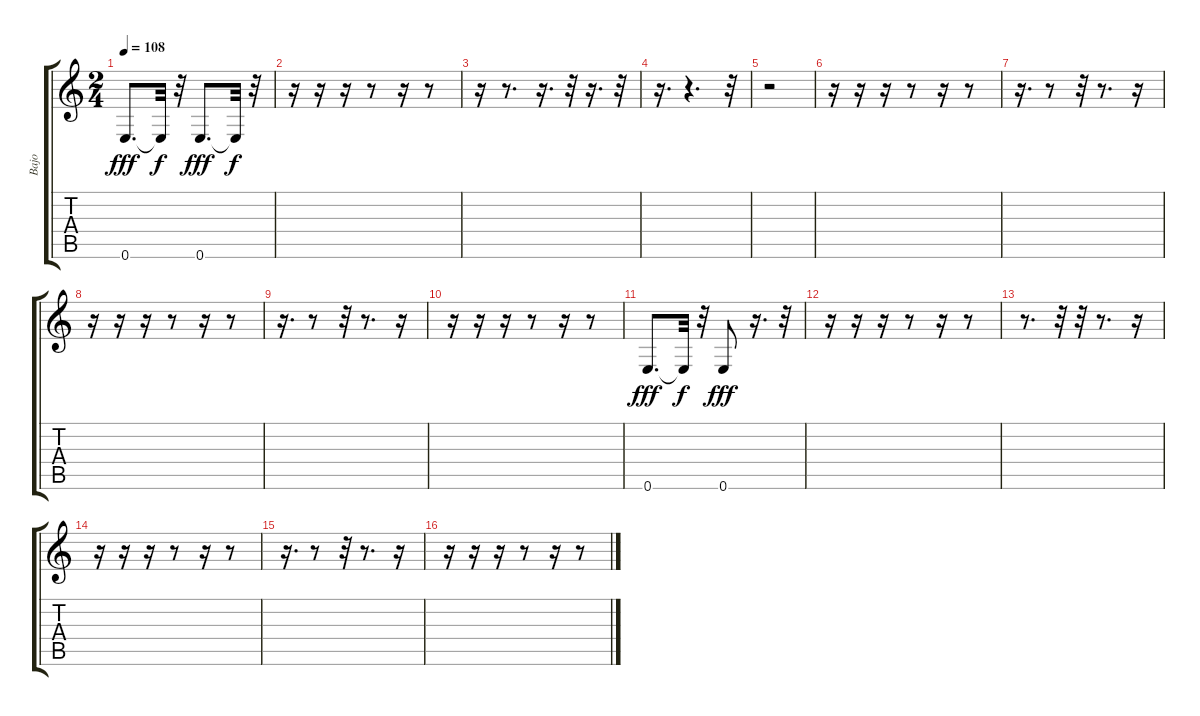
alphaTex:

\track ("Bajo" "Bajo") {instrument electricbassfinger}
\staff {score tabs}
\tuning (E4 B3 G3 D3 A2 E2) {hide}
\ts (2 4)
\tempo 108
\clef g2
\ks c
0.6.8{d dy fff} 0.6{t}.32{dy f} r.32 0.6.8{d dy fff} 0.6{t}.32{dy f} r.32 |
r.16 r.16 r.16 r.8 r.16 r.8 |
r.16 r.8{d} r.16{d} r.32 r.16{d} r.32 |
r.16{d} r.4{d} r.32 |
r.2 |
r.16 r.16 r.16 r.8 r.16 r.8 |
r.16{d} r.8 r.32 r.8{d} r.16 |
r.16 r.16 r.16 r.8 r.16 r.8 |
r.16{d} r.8 r.32 r.8{d} r.16 |
r.16 r.16 r.16 r.8 r.16 r.8 |
0.6.8{d dy fff} 0.6{t}.32{dy f} r.32 0.6.8{dy fff} r.16{d} r.32 |
r.16 r.16 r.16 r.8 r.16 r.8 |
r.8{d} r.32 r.32 r.8{d} r.16 |
r.16 r.16 r.16 r.8 r.16 r.8 |
r.16{d} r.8 r.32 r.8{d} r.16 |
r.16 r.16 r.16 r.8 r.16 r.8
